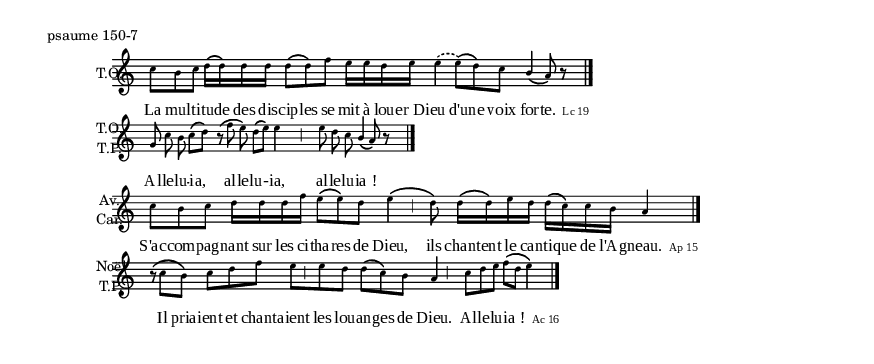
\version "2.10.0"
 \include "definitions.ly"
 \markup {psaume 150-7 }


\relative c'' { 
	\new Staff {
		\cadenzaOn
		\set Staff.instrumentName = \markup{ \center-align { T.O. } }
		\times 2/3 { c8[ b c] }
		d16[\( d\) d d]
		\times 2/3 { d8[\( d\) f] }
		e16[ e d e] \slurDashed e4( 
		\times 2/3 { e8[)\( d\) c] }
		\stemUp b4\( a8\) r8
		\endBar
	}	\addlyrics {
		La mul -- ti -- tu -- de des dis -- cip -- les se mit à lou -- "er Di" -- eu d'u -- ne voix for -- te.
		\markup { \citation #"Lc 19"}
	}
}


\relative c'' { 
	\new Staff {
		\cadenzaOn
		\set Staff.instrumentName = \markup{ \center-align { T.O. T.P. } }
		\times 2/3 { g8 c b }
		c[\( d\)]
		\pespace
		\times 2/3 { r\( f e\) }
		d[\( e\)]
		e4 \pespace
		\cesure \pespace
		\times 2/3 { e8 d c }
		\stemUp b4\( a8\) r
		\endBar
	}	\addlyrics {
		Al -- le -- lu -- i -- "a,  " al -- le -- lu -- - -- ia, al -- le --  lu -- ia -- " !" 
		\markup { \citation #" "}
	}
}




\relative c'' { 
	\new Staff {
		\cadenzaOn
		\set Staff.instrumentName = \markup{ \center-align {  Av. Car.} }
		\times 2/3 { c8[ b c] }
		d16[ d d f]
		\times 2/3 { e8[\( e\) d] }
		\times 2/3 { e4\(\pespace \cesure\pespace d8\) }
		d16[\( d\) e d]
		d16[\( c\) c b] a4
		\endBar
	}	\addlyrics {
		S'ac -- com -- pag -- nant sur les ci -- tha -- res de Dieu, ils chan -- tent le can -- ti -- que de l'Ag -- neau.
		\markup { \citation #"Ap 15"}
	}
}
\relative c'' { 
	\new Staff {
		\cadenzaOn
		\set Staff.instrumentName = \markup{ \center-align { Noël T.P. } }

		\times 2/3 { r8\( c[ b]\) }
		\times 2/3 { c8[ d f] }
		\times 2/3 { e8[\cesure \pespace e d] }
		\times 2/3 { d8[\( c\) b] } a4 \cesure \pespace
		\times 2/3 {c8[ d e]} f[\( d] e4\) 

		\endBar
	}	\addlyrics {
		Il pria -- ient et chant -- aient les lou -- an -- ges de Dieu. Al -- le -- lu -- "ia !" _ _
		\markup { \citation #"Ac 16"}
	}
}

